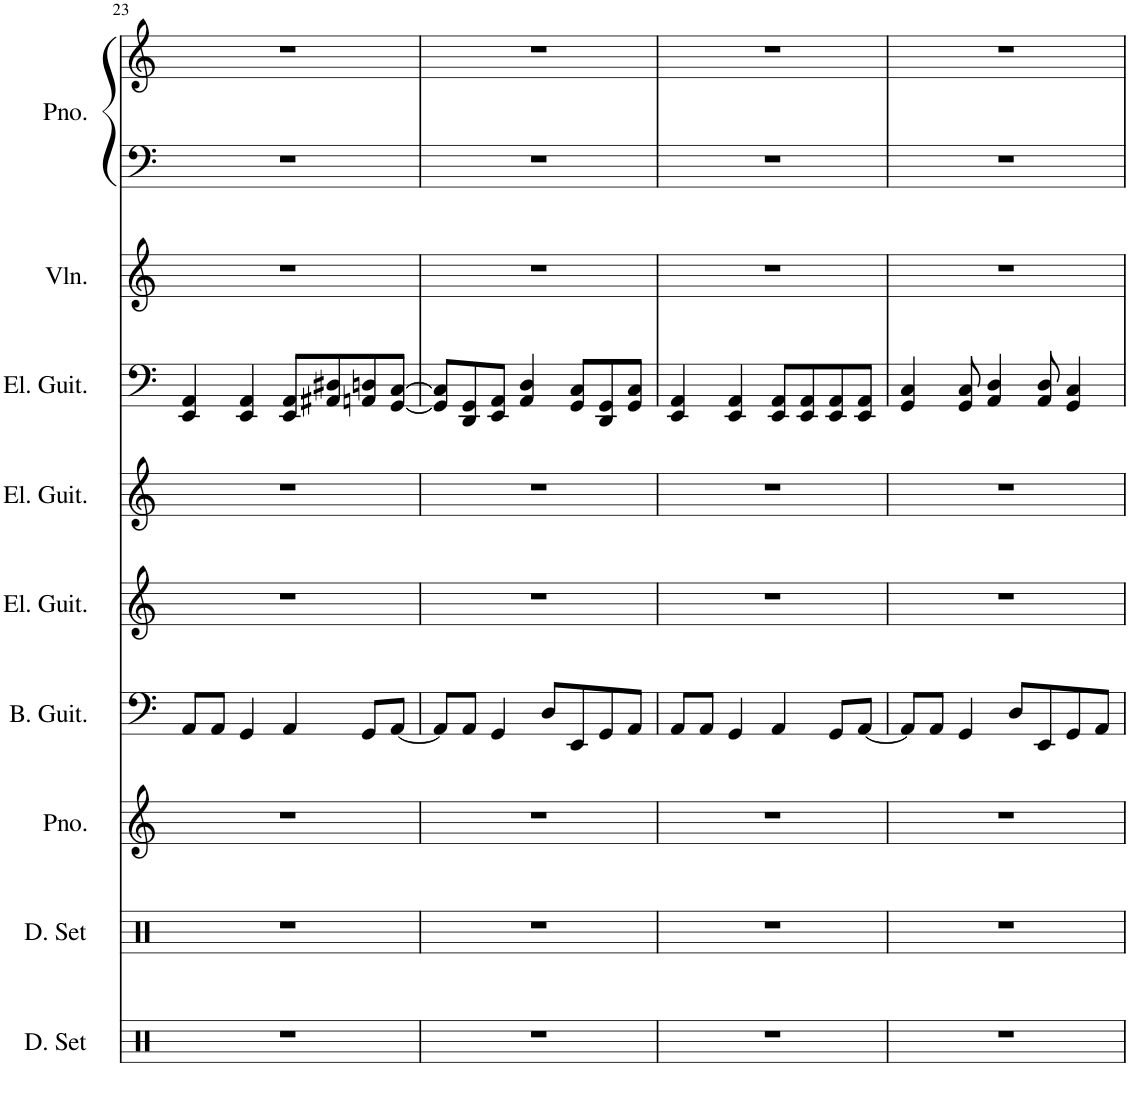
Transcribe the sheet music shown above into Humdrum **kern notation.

**kern	**kern	**kern	**kern	**kern	**kern	**kern	**kern	**kern	**kern
*part9	*part8	*part7	*part6	*part5	*part4	*part3	*part2	*part1	*part1
*staff10	*staff9	*staff8	*staff7	*staff6	*staff5	*staff4	*staff3	*staff2	*staff1
*I"ドラムセット	*I"ドラムセット	*I"ピアノ	*I"ベース	*I"エレキギター	*I"エレキギター	*I"エレキギター	*I"ヴァイオリン	*I"ピアノ	*
!!LO:PB:g=z
*clefX	*clefX	*clefG2	*clefF4	*clefG2	*clefG2	*clefF4	*clefG2	*clefF4	*clefG2
*k[]	*k[]	*k[]	*k[]	*k[]	*k[]	*k[]	*k[]	*k[]	*k[]
*M4/4	*M4/4	*M4/4	*M4/4	*M4/4	*M4/4	*M4/4	*M4/4	*M4/4	*M4/4
=23	=23	=23	=23	=23	=23	=23	=23	=23	=23
1r	1r	1r	8AA/L	1r	1r	4EE/ 4AA/	1r	1r	1r
.	.	.	8AA/J	.	.	.	.	.	.
.	.	.	4GG/	.	.	4EE/ 4AA/	.	.	.
.	.	.	4AA/	.	.	8EE/ 8AA/L	.	.	.
.	.	.	.	.	.	8AA#X/ 8D#X/	.	.	.
.	.	.	8GG/L	.	.	8AAn/ 8Dn/	.	.	.
.	.	.	[8AA/J	.	.	[8GG/ [8C/J	.	.	.
=24	=24	=24	=24	=24	=24	=24	=24	=24	=24
1r	1r	1r	8AA/L]	1r	1r	8GG/] 8C/]L	1r	1r	1r
.	.	.	8AA/J	.	.	8DD/ 8GG/	.	.	.
.	.	.	4GG/	.	.	8EE/ 8AA/J	.	.	.
.	.	.	.	.	.	4AA/ 4D/	.	.	.
.	.	.	8D/L	.	.	.	.	.	.
.	.	.	8EE/	.	.	8GG/ 8C/L	.	.	.
.	.	.	8GG/	.	.	8DD/ 8GG/	.	.	.
.	.	.	8AA/J	.	.	8GG/ 8C/J	.	.	.
=25	=25	=25	=25	=25	=25	=25	=25	=25	=25
1r	1r	1r	8AA/L	1r	1r	4EE/ 4AA/	1r	1r	1r
.	.	.	8AA/J	.	.	.	.	.	.
.	.	.	4GG/	.	.	4EE/ 4AA/	.	.	.
.	.	.	4AA/	.	.	8EE/ 8AA/L	.	.	.
.	.	.	.	.	.	8EE/ 8AA/	.	.	.
.	.	.	8GG/L	.	.	8EE/ 8AA/	.	.	.
.	.	.	[8AA/J	.	.	8EE/ 8AA/J	.	.	.
=26	=26	=26	=26	=26	=26	=26	=26	=26	=26
1r	1r	1r	8AA/L]	1r	1r	4GG/ 4C/	1r	1r	1r
.	.	.	8AA/J	.	.	.	.	.	.
.	.	.	4GG/	.	.	8GG/ 8C/	.	.	.
.	.	.	.	.	.	4AA/ 4D/	.	.	.
.	.	.	8D/L	.	.	.	.	.	.
.	.	.	8EE/	.	.	8AA/ 8D/	.	.	.
.	.	.	8GG/	.	.	4GG/ 4C/	.	.	.
.	.	.	8AA/J	.	.	.	.	.	.
=	=	=	=	=	=	=	=	=	=
*-	*-	*-	*-	*-	*-	*-	*-	*-	*-
